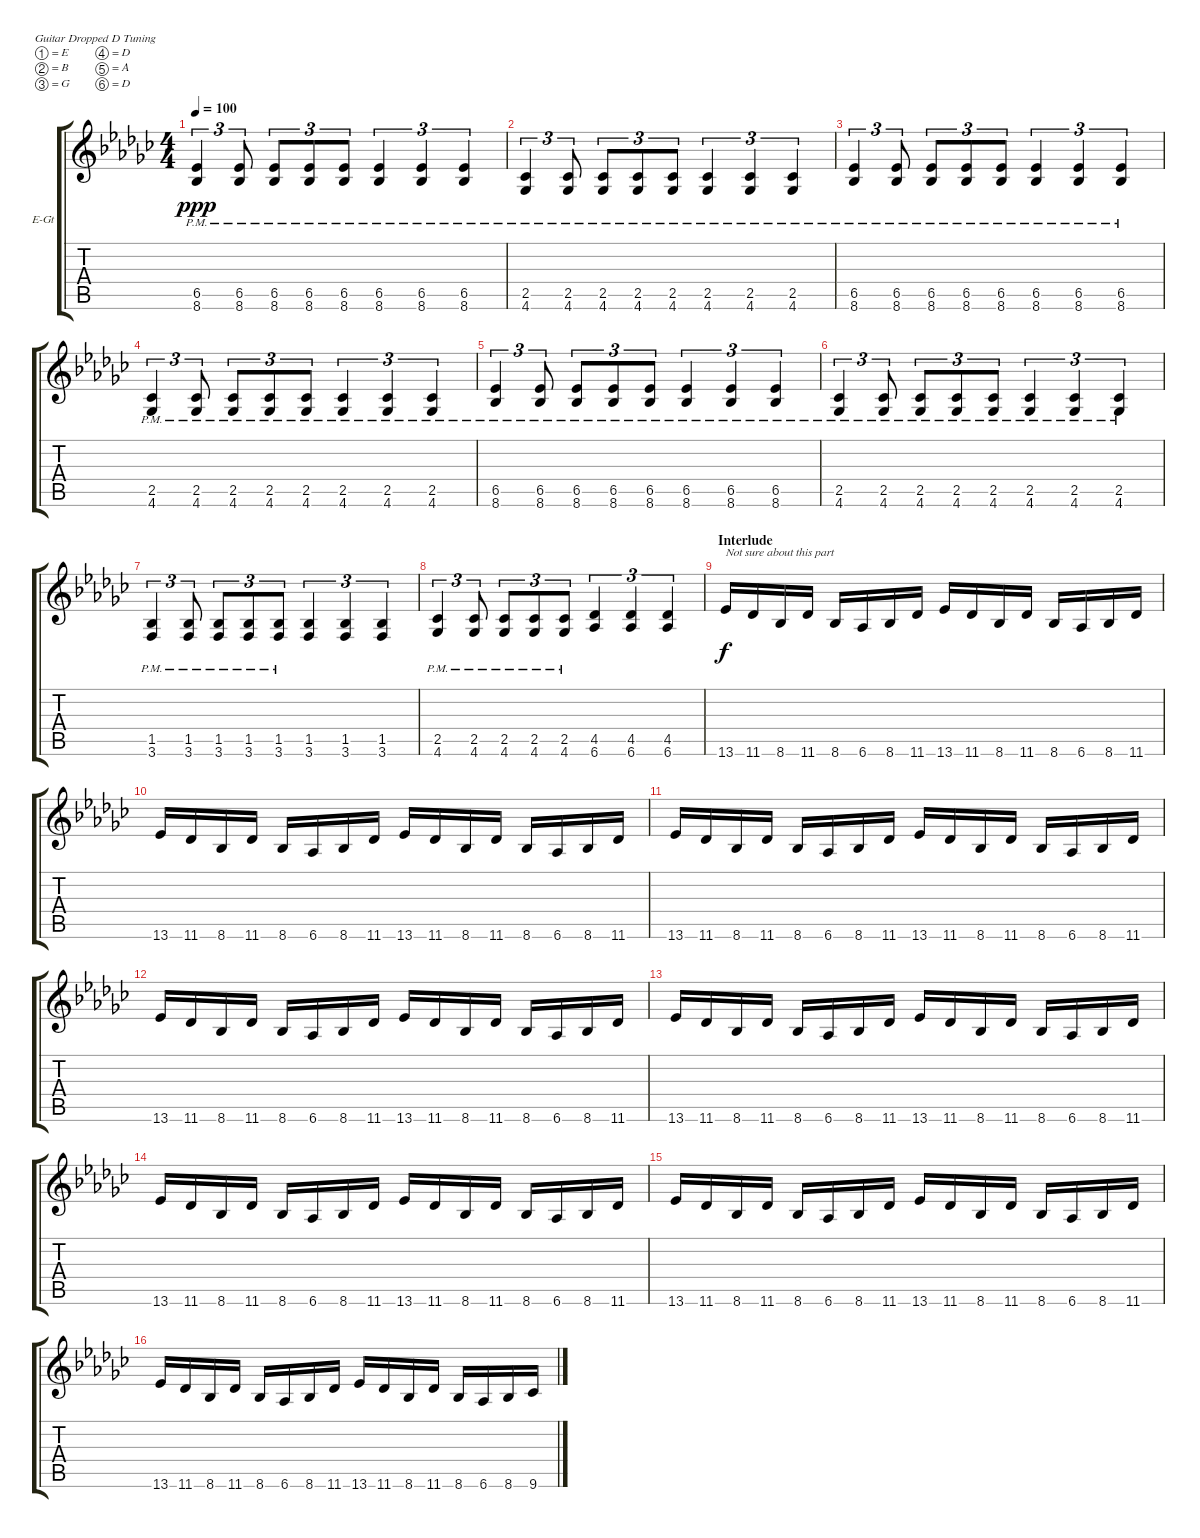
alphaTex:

\defaultSystemsLayout 4
\bracketExtendMode groupsimilarinstruments
\firstSystemTrackNameOrientation horizontal
\otherSystemsTrackNameOrientation horizontal
\track ("Electric Guitar" "E-Gt") {instrument distortionguitar}
\staff {score tabs}
\tuning (E4 B3 G3 D3 A2 D2)
\ts (4 4)
\tempo 100
\clef g2
\ks ebminor
(8.6{pm} 6.5{pm}).4{tu (3 2) dy ppp} (8.6{pm} 6.5{pm}).8{tu (3 2)} (8.6{pm} 6.5{pm}).8{tu (3 2)} (8.6{pm} 6.5{pm}).8{tu (3 2)} (8.6{pm} 6.5{pm}).8{tu (3 2)} (8.6{pm} 6.5{pm}).4{tu (3 2)} (8.6{pm} 6.5{pm}).4{tu (3 2)} (8.6{pm} 6.5{pm}).4{tu (3 2)} |
(4.6{pm} 2.5{pm}).4{tu (3 2)} (4.6{pm} 2.5{pm}).8{tu (3 2)} (4.6{pm} 2.5{pm}).8{tu (3 2)} (4.6{pm} 2.5{pm}).8{tu (3 2)} (4.6{pm} 2.5{pm}).8{tu (3 2)} (4.6{pm} 2.5{pm}).4{tu (3 2)} (4.6{pm} 2.5{pm}).4{tu (3 2)} (4.6{pm} 2.5{pm}).4{tu (3 2)} |
(8.6{pm} 6.5{pm}).4{tu (3 2)} (8.6{pm} 6.5{pm}).8{tu (3 2)} (8.6{pm} 6.5{pm}).8{tu (3 2)} (8.6{pm} 6.5{pm}).8{tu (3 2)} (8.6{pm} 6.5{pm}).8{tu (3 2)} (8.6{pm} 6.5{pm}).4{tu (3 2)} (8.6{pm} 6.5{pm}).4{tu (3 2)} (8.6{pm} 6.5{pm}).4{tu (3 2)} |
(4.6{pm} 2.5{pm}).4{tu (3 2)} (4.6{pm} 2.5{pm}).8{tu (3 2)} (4.6{pm} 2.5{pm}).8{tu (3 2)} (4.6{pm} 2.5{pm}).8{tu (3 2)} (4.6{pm} 2.5{pm}).8{tu (3 2)} (4.6{pm} 2.5{pm}).4{tu (3 2)} (4.6{pm} 2.5{pm}).4{tu (3 2)} (4.6{pm} 2.5{pm}).4{tu (3 2)} |
(8.6{pm} 6.5{pm}).4{tu (3 2)} (8.6{pm} 6.5{pm}).8{tu (3 2)} (8.6{pm} 6.5{pm}).8{tu (3 2)} (8.6{pm} 6.5{pm}).8{tu (3 2)} (8.6{pm} 6.5{pm}).8{tu (3 2)} (8.6{pm} 6.5{pm}).4{tu (3 2)} (8.6{pm} 6.5{pm}).4{tu (3 2)} (8.6{pm} 6.5{pm}).4{tu (3 2)} |
(4.6{pm} 2.5{pm}).4{tu (3 2)} (4.6{pm} 2.5{pm}).8{tu (3 2)} (4.6{pm} 2.5{pm}).8{tu (3 2)} (4.6{pm} 2.5{pm}).8{tu (3 2)} (4.6{pm} 2.5{pm}).8{tu (3 2)} (4.6{pm} 2.5{pm}).4{tu (3 2)} (4.6{pm} 2.5{pm}).4{tu (3 2)} (4.6{pm} 2.5{pm}).4{tu (3 2)} |
(1.5{pm} 3.6{pm}).4{tu (3 2)} (3.6{pm} 1.5{pm}).8{tu (3 2)} (3.6{pm} 1.5{pm}).8{tu (3 2)} (3.6{pm} 1.5{pm}).8{tu (3 2)} (3.6{pm} 1.5{pm}).8{tu (3 2)} (3.6 1.5).4{tu (3 2)} (3.6 1.5).4{tu (3 2)} (3.6 1.5).4{tu (3 2)} |
(4.6{pm} 2.5{pm}).4{tu (3 2)} (4.6{pm} 2.5{pm}).8{tu (3 2)} (4.6{pm} 2.5{pm}).8{tu (3 2)} (4.6{pm} 2.5{pm}).8{tu (3 2)} (4.6{pm} 2.5{pm}).8{tu (3 2)} (6.6 4.5).4{tu (3 2)} (6.6 4.5).4{tu (3 2)} (6.6 4.5).4{tu (3 2)} |
\section ("" "Interlude")
13.6.16{txt "Not sure about this part" dy f} 11.6.16 8.6.16 11.6.16 8.6.16 6.6.16 8.6.16 11.6.16 13.6.16 11.6.16 8.6.16 11.6.16 8.6.16 6.6.16 8.6.16 11.6.16 |
13.6.16 11.6.16 8.6.16 11.6.16 8.6.16 6.6.16 8.6.16 11.6.16 13.6.16 11.6.16 8.6.16 11.6.16 8.6.16 6.6.16 8.6.16 11.6.16 |
13.6.16 11.6.16 8.6.16 11.6.16 8.6.16 6.6.16 8.6.16 11.6.16 13.6.16 11.6.16 8.6.16 11.6.16 8.6.16 6.6.16 8.6.16 11.6.16 |
13.6.16 11.6.16 8.6.16 11.6.16 8.6.16 6.6.16 8.6.16 11.6.16 13.6.16 11.6.16 8.6.16 11.6.16 8.6.16 6.6.16 8.6.16 11.6.16 |
13.6.16 11.6.16 8.6.16 11.6.16 8.6.16 6.6.16 8.6.16 11.6.16 13.6.16 11.6.16 8.6.16 11.6.16 8.6.16 6.6.16 8.6.16 11.6.16 |
13.6.16 11.6.16 8.6.16 11.6.16 8.6.16 6.6.16 8.6.16 11.6.16 13.6.16 11.6.16 8.6.16 11.6.16 8.6.16 6.6.16 8.6.16 11.6.16 |
13.6.16 11.6.16 8.6.16 11.6.16 8.6.16 6.6.16 8.6.16 11.6.16 13.6.16 11.6.16 8.6.16 11.6.16 8.6.16 6.6.16 8.6.16 11.6.16 |
13.6.16 11.6.16 8.6.16 11.6.16 8.6.16 6.6.16 8.6.16 11.6.16 13.6.16 11.6.16 8.6.16 11.6.16 8.6.16 6.6.16 8.6.16 9.6.16
